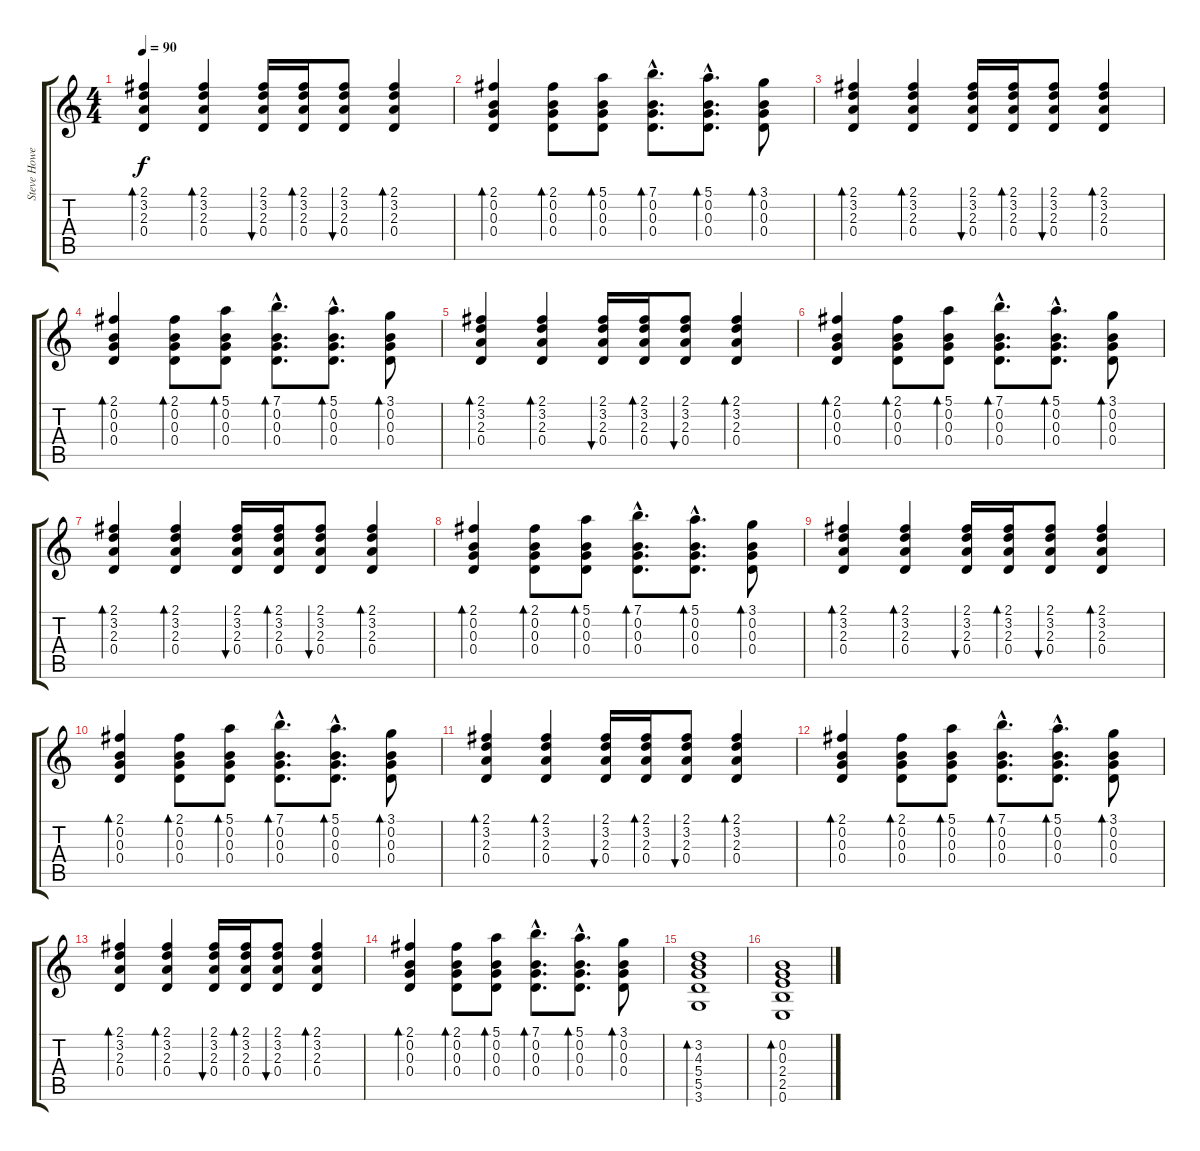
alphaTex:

\track ("Steve Howe" "Steve Howe") {instrument acousticguitarnylon}
\staff {score tabs}
\tuning (E4 B3 G3 D3 A2 E2) {hide}
\ts (4 4)
\tempo 90
\clef g2
\ks c
(2.1 3.2 2.3 0.4).4{bd 60 dy f instrument acousticguitarnylon} (2.1 3.2 2.3 0.4).4{bd 60} (2.1 3.2 2.3 0.4).16{bu 60} (2.1 3.2 2.3 0.4).16{bd 60} (2.1 3.2 2.3 0.4).8{bu 60} (2.1 3.2 2.3 0.4).4{bd 60} |
(2.1 0.2 0.3 0.4).4{bd 60} (2.1 0.2 0.3 0.4).8{bd 60} (5.1 0.2 0.3 0.4).8{bd 60} (7.1{hac} 0.2{hac} 0.3{hac} 0.4{hac}).8{d bd 60} (5.1{hac} 0.2{hac} 0.3{hac} 0.4{hac}).8{d bd 60} (3.1 0.2 0.3 0.4).8{bd 60} |
(2.1 3.2 2.3 0.4).4{bd 60} (2.1 3.2 2.3 0.4).4{bd 60} (2.1 3.2 2.3 0.4).16{bu 60} (2.1 3.2 2.3 0.4).16{bd 60} (2.1 3.2 2.3 0.4).8{bu 60} (2.1 3.2 2.3 0.4).4{bd 60} |
(2.1 0.2 0.3 0.4).4{bd 60} (2.1 0.2 0.3 0.4).8{bd 60} (5.1 0.2 0.3 0.4).8{bd 60} (7.1{hac} 0.2{hac} 0.3{hac} 0.4{hac}).8{d bd 60} (5.1{hac} 0.2{hac} 0.3{hac} 0.4{hac}).8{d bd 60} (3.1 0.2 0.3 0.4).8{bd 60} |
(2.1 3.2 2.3 0.4).4{bd 60} (2.1 3.2 2.3 0.4).4{bd 60} (2.1 3.2 2.3 0.4).16{bu 60} (2.1 3.2 2.3 0.4).16{bd 60} (2.1 3.2 2.3 0.4).8{bu 60} (2.1 3.2 2.3 0.4).4{bd 60} |
(2.1 0.2 0.3 0.4).4{bd 60} (2.1 0.2 0.3 0.4).8{bd 60} (5.1 0.2 0.3 0.4).8{bd 60} (7.1{hac} 0.2{hac} 0.3{hac} 0.4{hac}).8{d bd 60} (5.1{hac} 0.2{hac} 0.3{hac} 0.4{hac}).8{d bd 60} (3.1 0.2 0.3 0.4).8{bd 60} |
(2.1 3.2 2.3 0.4).4{bd 60} (2.1 3.2 2.3 0.4).4{bd 60} (2.1 3.2 2.3 0.4).16{bu 60} (2.1 3.2 2.3 0.4).16{bd 60} (2.1 3.2 2.3 0.4).8{bu 60} (2.1 3.2 2.3 0.4).4{bd 60} |
(2.1 0.2 0.3 0.4).4{bd 60} (2.1 0.2 0.3 0.4).8{bd 60} (5.1 0.2 0.3 0.4).8{bd 60} (7.1{hac} 0.2{hac} 0.3{hac} 0.4{hac}).8{d bd 60} (5.1{hac} 0.2{hac} 0.3{hac} 0.4{hac}).8{d bd 60} (3.1 0.2 0.3 0.4).8{bd 60} |
(2.1 3.2 2.3 0.4).4{bd 60} (2.1 3.2 2.3 0.4).4{bd 60} (2.1 3.2 2.3 0.4).16{bu 60} (2.1 3.2 2.3 0.4).16{bd 60} (2.1 3.2 2.3 0.4).8{bu 60} (2.1 3.2 2.3 0.4).4{bd 60} |
(2.1 0.2 0.3 0.4).4{bd 60} (2.1 0.2 0.3 0.4).8{bd 60} (5.1 0.2 0.3 0.4).8{bd 60} (7.1{hac} 0.2{hac} 0.3{hac} 0.4{hac}).8{d bd 60} (5.1{hac} 0.2{hac} 0.3{hac} 0.4{hac}).8{d bd 60} (3.1 0.2 0.3 0.4).8{bd 60} |
(2.1 3.2 2.3 0.4).4{bd 60} (2.1 3.2 2.3 0.4).4{bd 60} (2.1 3.2 2.3 0.4).16{bu 60} (2.1 3.2 2.3 0.4).16{bd 60} (2.1 3.2 2.3 0.4).8{bu 60} (2.1 3.2 2.3 0.4).4{bd 60} |
(2.1 0.2 0.3 0.4).4{bd 60} (2.1 0.2 0.3 0.4).8{bd 60} (5.1 0.2 0.3 0.4).8{bd 60} (7.1{hac} 0.2{hac} 0.3{hac} 0.4{hac}).8{d bd 60} (5.1{hac} 0.2{hac} 0.3{hac} 0.4{hac}).8{d bd 60} (3.1 0.2 0.3 0.4).8{bd 60} |
(2.1 3.2 2.3 0.4).4{bd 60} (2.1 3.2 2.3 0.4).4{bd 60} (2.1 3.2 2.3 0.4).16{bu 60} (2.1 3.2 2.3 0.4).16{bd 60} (2.1 3.2 2.3 0.4).8{bu 60} (2.1 3.2 2.3 0.4).4{bd 60} |
(2.1 0.2 0.3 0.4).4{bd 60} (2.1 0.2 0.3 0.4).8{bd 60} (5.1 0.2 0.3 0.4).8{bd 60} (7.1{hac} 0.2{hac} 0.3{hac} 0.4{hac}).8{d bd 60} (5.1{hac} 0.2{hac} 0.3{hac} 0.4{hac}).8{d bd 60} (3.1 0.2 0.3 0.4).8{bd 60} |
(3.2 4.3 5.4 5.5 3.6).1{bd 60} |
(0.2 0.3 2.4 2.5 0.6).1{bd 60}
